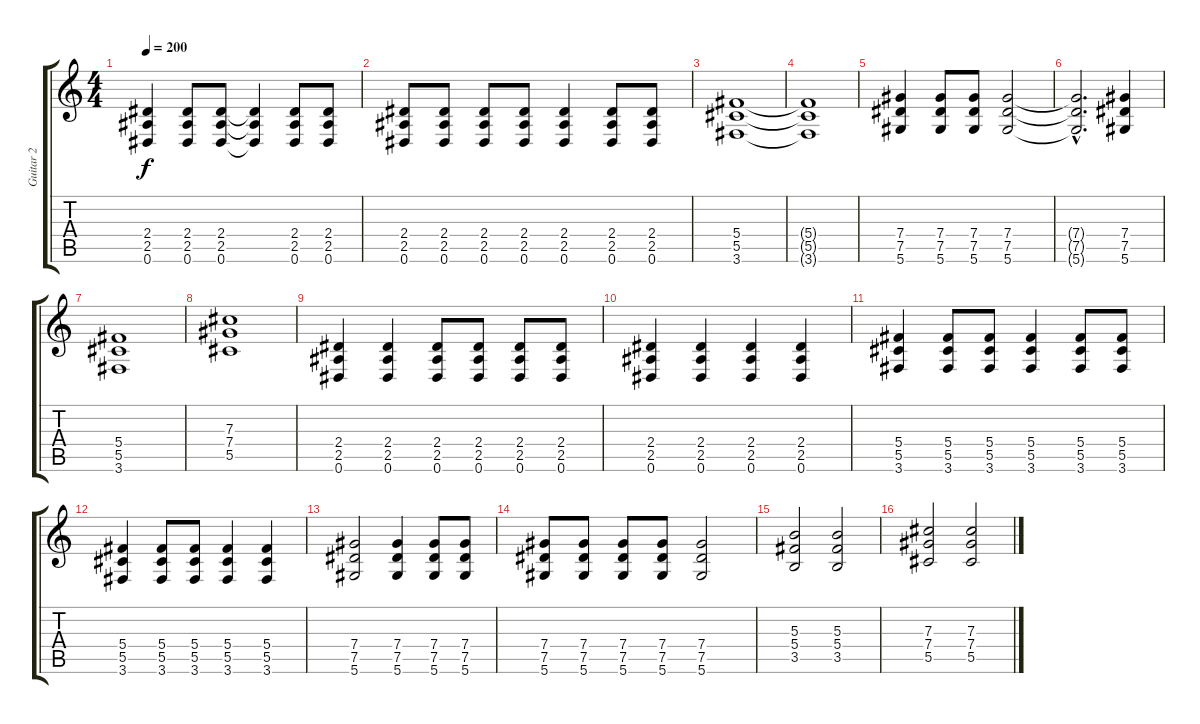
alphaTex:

\track ("Guitar 2" "Guitar 2") {instrument distortionguitar}
\staff {score tabs}
\tuning (Eb4 Bb3 Gb3 Db3 Ab2 Eb2) {hide}
\ts (4 4)
\tempo 200
\clef g2
\ks c
(2.4 2.5 0.6).4{dy f} (2.4 2.5 0.6).8 (2.4 2.5 0.6).8 (2.4{t} 2.5{t} 0.6{t}).4 (2.4 2.5 0.6).8 (2.4 2.5 0.6).8 |
(2.4 2.5 0.6).8 (2.4 2.5 0.6).8 (2.4 2.5 0.6).8 (2.4 2.5 0.6).8 (2.4 2.5 0.6).4 (2.4 2.5 0.6).8 (2.4 2.5 0.6).8 |
(5.4 5.5 3.6).1 |
(5.4{t} 5.5{t} 3.6{t}).1 |
(7.4 7.5 5.6).4 (7.4 7.5 5.6).8 (7.4 7.5 5.6).8 (7.4 7.5 5.6).2 |
(7.4{hac t} 7.5{hac t} 5.6{hac t}).2{d} (7.4 7.5 5.6).4 |
(5.4 5.5 3.6).1 |
(7.3 7.4 5.5).1 |
(2.4 2.5 0.6).4 (2.4 2.5 0.6).4 (2.4 2.5 0.6).8 (2.4 2.5 0.6).8 (2.4 2.5 0.6).8 (2.4 2.5 0.6).8 |
(2.4 2.5 0.6).4 (2.4 2.5 0.6).4 (2.4 2.5 0.6).4 (2.4 2.5 0.6).4 |
(5.4 5.5 3.6).4 (5.4 5.5 3.6).8 (5.4 5.5 3.6).8 (5.4 5.5 3.6).4 (5.4 5.5 3.6).8 (5.4 5.5 3.6).8 |
(5.4 5.5 3.6).4 (5.4 5.5 3.6).8 (5.4 5.5 3.6).8 (5.4 5.5 3.6).4 (5.4 5.5 3.6).4 |
(7.4 7.5 5.6).2 (7.4 7.5 5.6).4 (7.4 7.5 5.6).8 (7.4 7.5 5.6).8 |
(7.4 7.5 5.6).8 (7.4 7.5 5.6).8 (7.4 7.5 5.6).8 (7.4 7.5 5.6).8 (7.4 7.5 5.6).2 |
(5.3 5.4 3.5).2 (5.3 5.4 3.5).2 |
(7.3 7.4 5.5).2 (7.3 7.4 5.5).2
